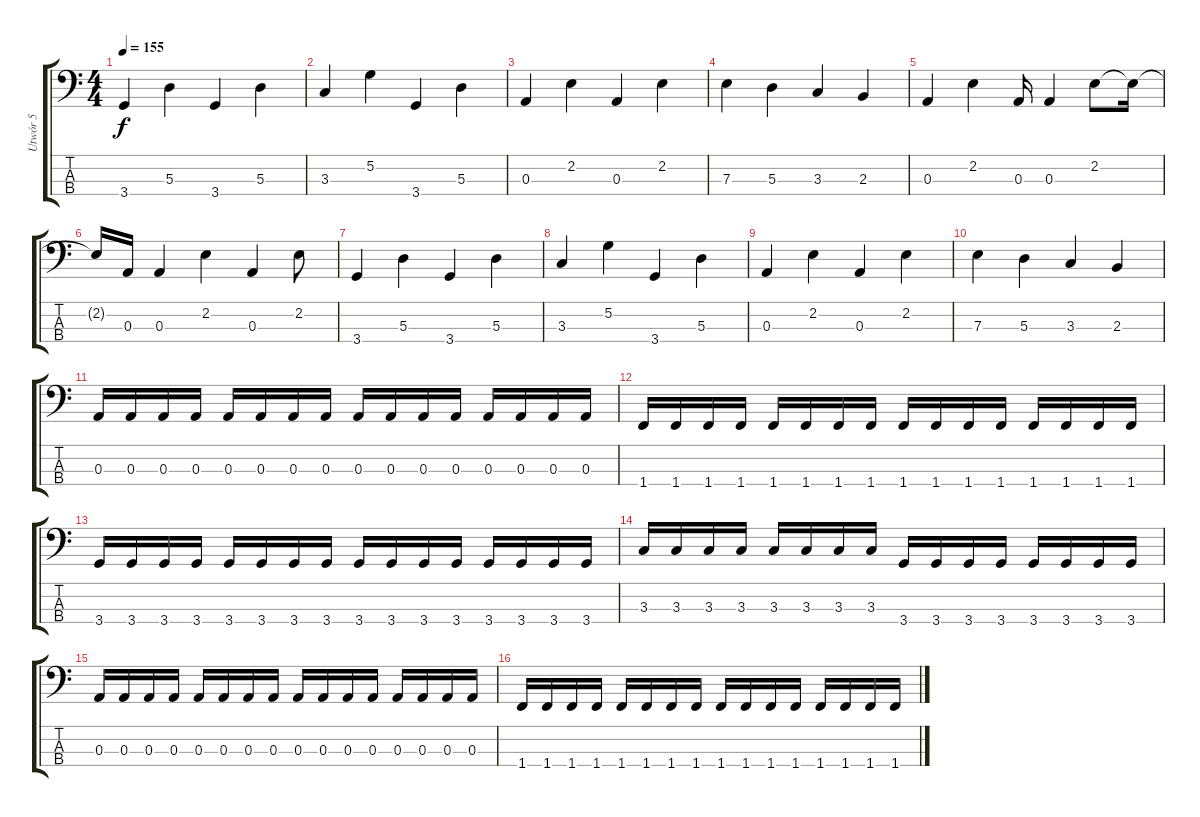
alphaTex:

\track ("Utwór 5" "Utwór 5") {instrument electricbasspick}
\staff {score tabs}
\tuning (G2 D2 A1 E1) {hide}
\ts (4 4)
\tempo 155
\clef f4
\ks c
3.4.4{dy f} 5.3.4 3.4.4 5.3.4 |
3.3.4 5.2.4 3.4.4 5.3.4 |
0.3.4 2.2.4 0.3.4 2.2.4 |
7.3.4 5.3.4 3.3.4 2.3.4 |
0.3.4 2.2.4 0.3.16 0.3.4 2.2.8 2.2{t}.16 |
2.2{t}.16 0.3.16 0.3.4 2.2.4 0.3.4 2.2.8 |
3.4.4 5.3.4 3.4.4 5.3.4 |
3.3.4 5.2.4 3.4.4 5.3.4 |
0.3.4 2.2.4 0.3.4 2.2.4 |
7.3.4 5.3.4 3.3.4 2.3.4 |
0.3.16 0.3.16 0.3.16 0.3.16 0.3.16 0.3.16 0.3.16 0.3.16 0.3.16 0.3.16 0.3.16 0.3.16 0.3.16 0.3.16 0.3.16 0.3.16 |
1.4.16 1.4.16 1.4.16 1.4.16 1.4.16 1.4.16 1.4.16 1.4.16 1.4.16 1.4.16 1.4.16 1.4.16 1.4.16 1.4.16 1.4.16 1.4.16 |
3.4.16 3.4.16 3.4.16 3.4.16 3.4.16 3.4.16 3.4.16 3.4.16 3.4.16 3.4.16 3.4.16 3.4.16 3.4.16 3.4.16 3.4.16 3.4.16 |
3.3.16 3.3.16 3.3.16 3.3.16 3.3.16 3.3.16 3.3.16 3.3.16 3.4.16 3.4.16 3.4.16 3.4.16 3.4.16 3.4.16 3.4.16 3.4.16 |
0.3.16 0.3.16 0.3.16 0.3.16 0.3.16 0.3.16 0.3.16 0.3.16 0.3.16 0.3.16 0.3.16 0.3.16 0.3.16 0.3.16 0.3.16 0.3.16 |
1.4.16 1.4.16 1.4.16 1.4.16 1.4.16 1.4.16 1.4.16 1.4.16 1.4.16 1.4.16 1.4.16 1.4.16 1.4.16 1.4.16 1.4.16 1.4.16
